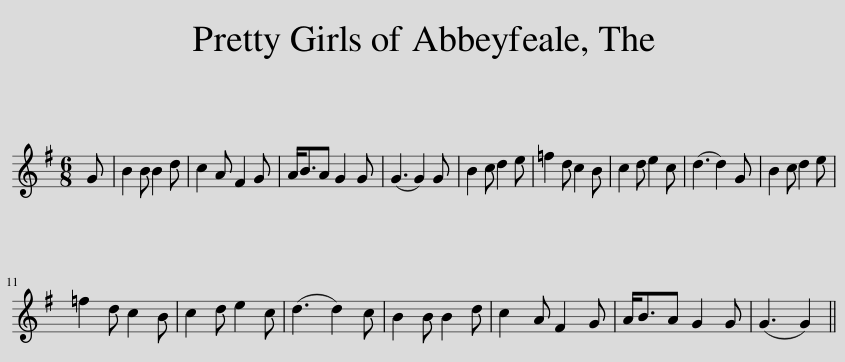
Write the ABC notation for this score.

X:1
L:1/8
M:6/8
I:linebreak $
K:G
V:1 treble
V:1
 G | B2 B B2 d | c2 A F2 G | A<BA G2 G | (G3 G2) G | %5
 B2 c d2 e | =f2 d c2 B | c2 d e2 c | (d3 d2) G | B2 c d2 e |$ %10
 =f2 d c2 B | c2 d e2 c | (d3 d2) c | B2 B B2 d | c2 A F2 G | %15
 A<BA G2 G | (G3 G2) || %17
